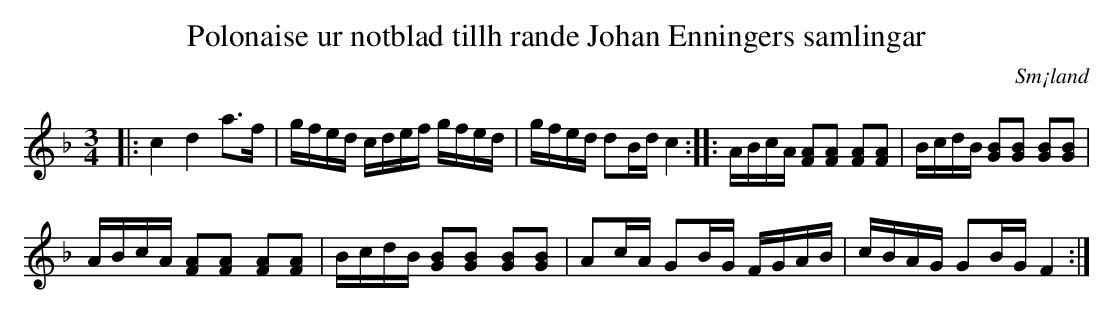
X:1
T:Polonaise ur notblad tillh rande Johan Enningers samlingar
O:Sm¡land
M:3/4
L:1/16
K:F
|:c4 d4 a2>f2|gfed cdef gfed|gfed d2Bd c4:||:ABcA [AF]2[AF]2 [AF]2[AF]2|BcdB [BG]2[BG]2 [BG]2[BG]2|
ABcA [AF]2[AF]2 [AF]2[AF]2|BcdB [BG]2[BG]2 [BG]2[BG]2|A2cA G2BG FGAB|cBAG G2BG F4:|
